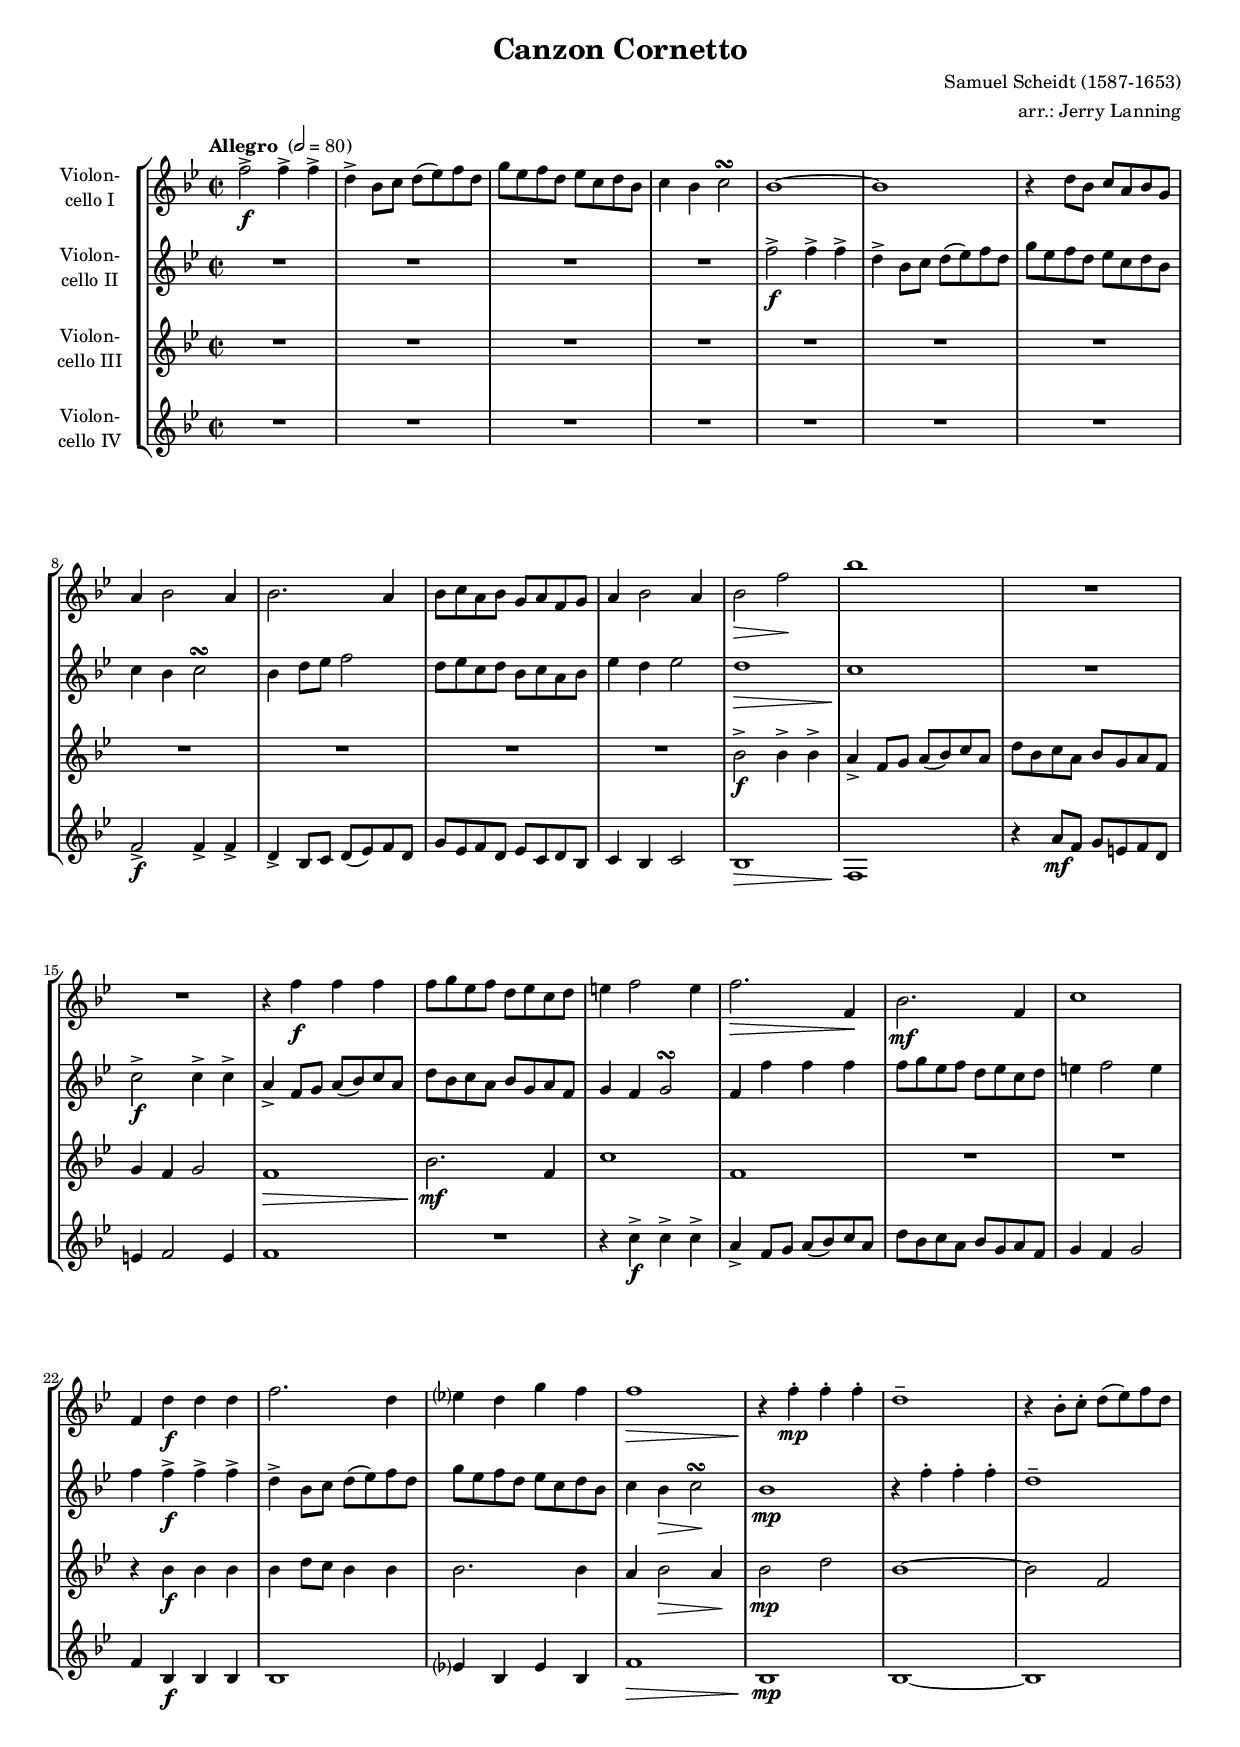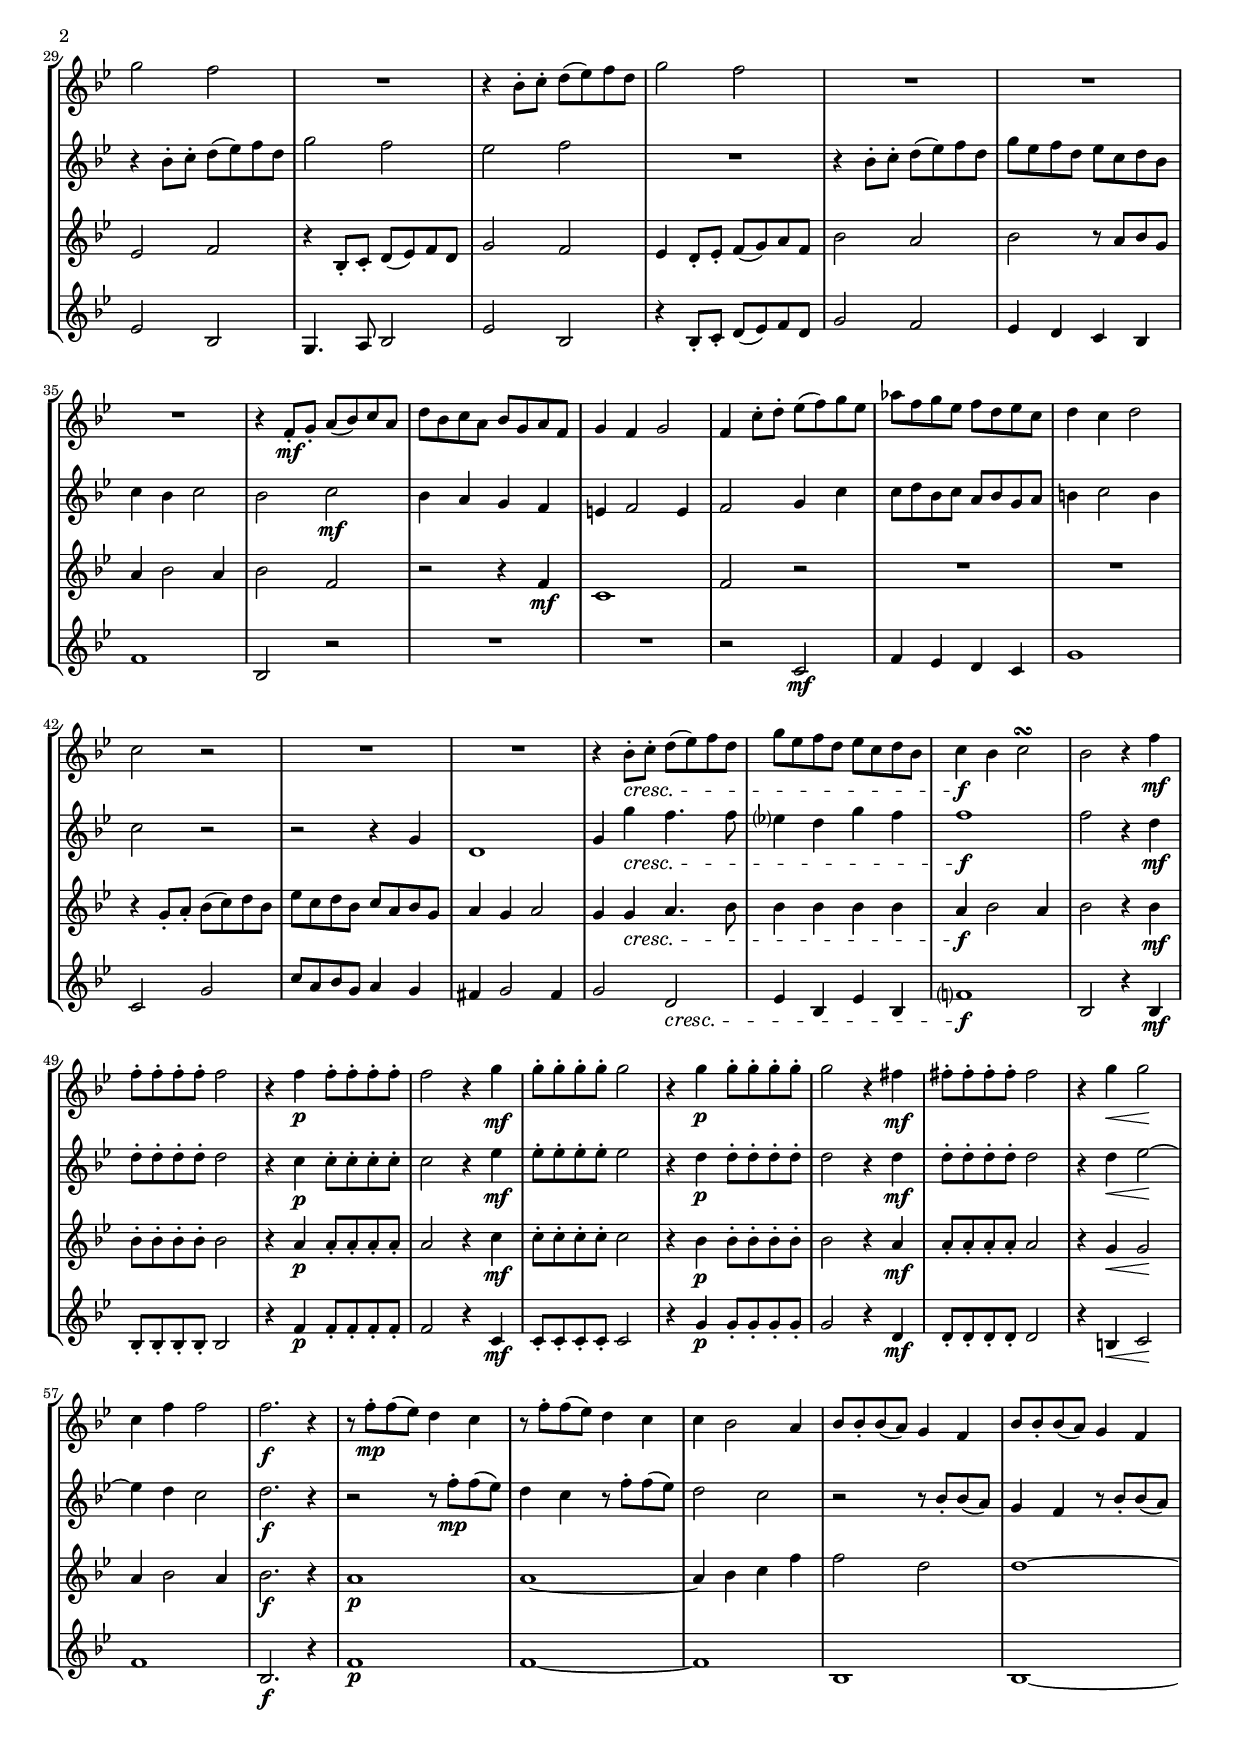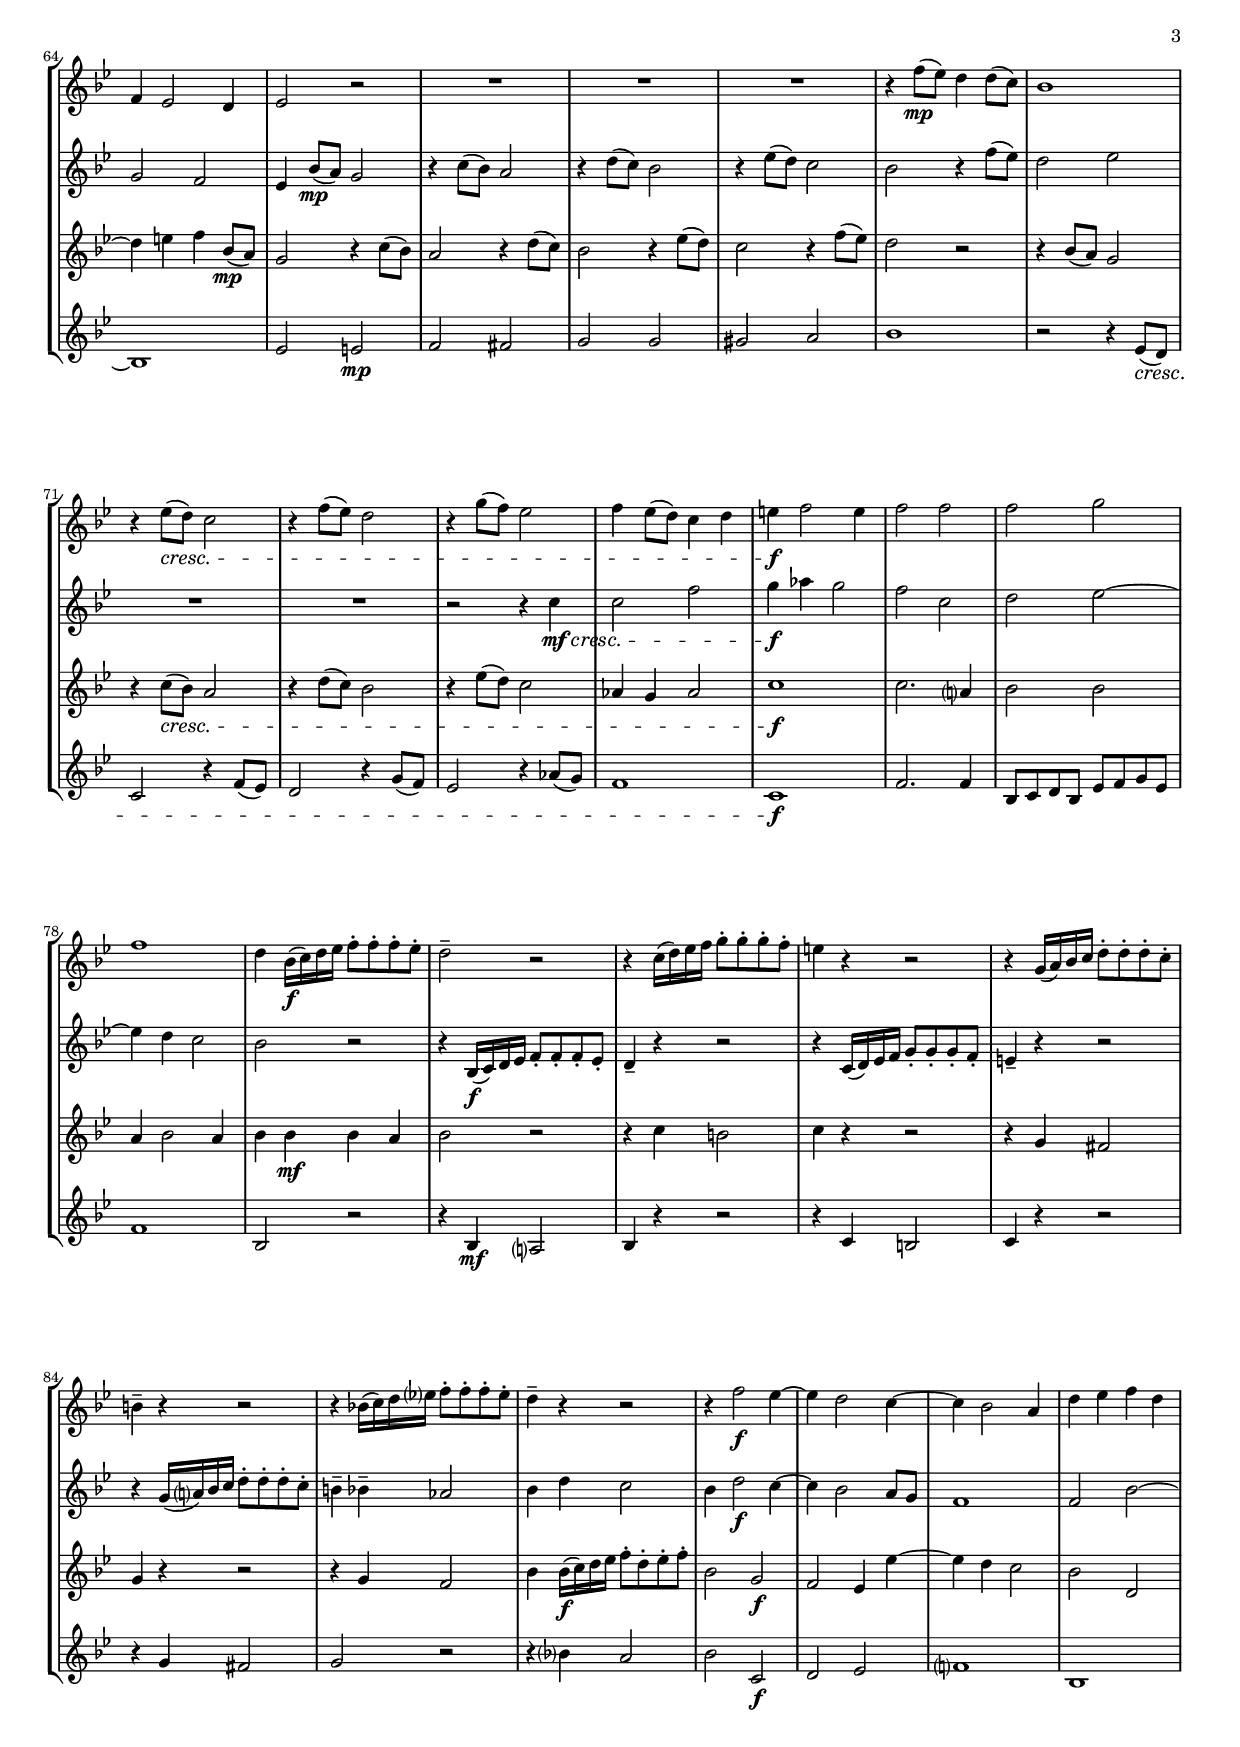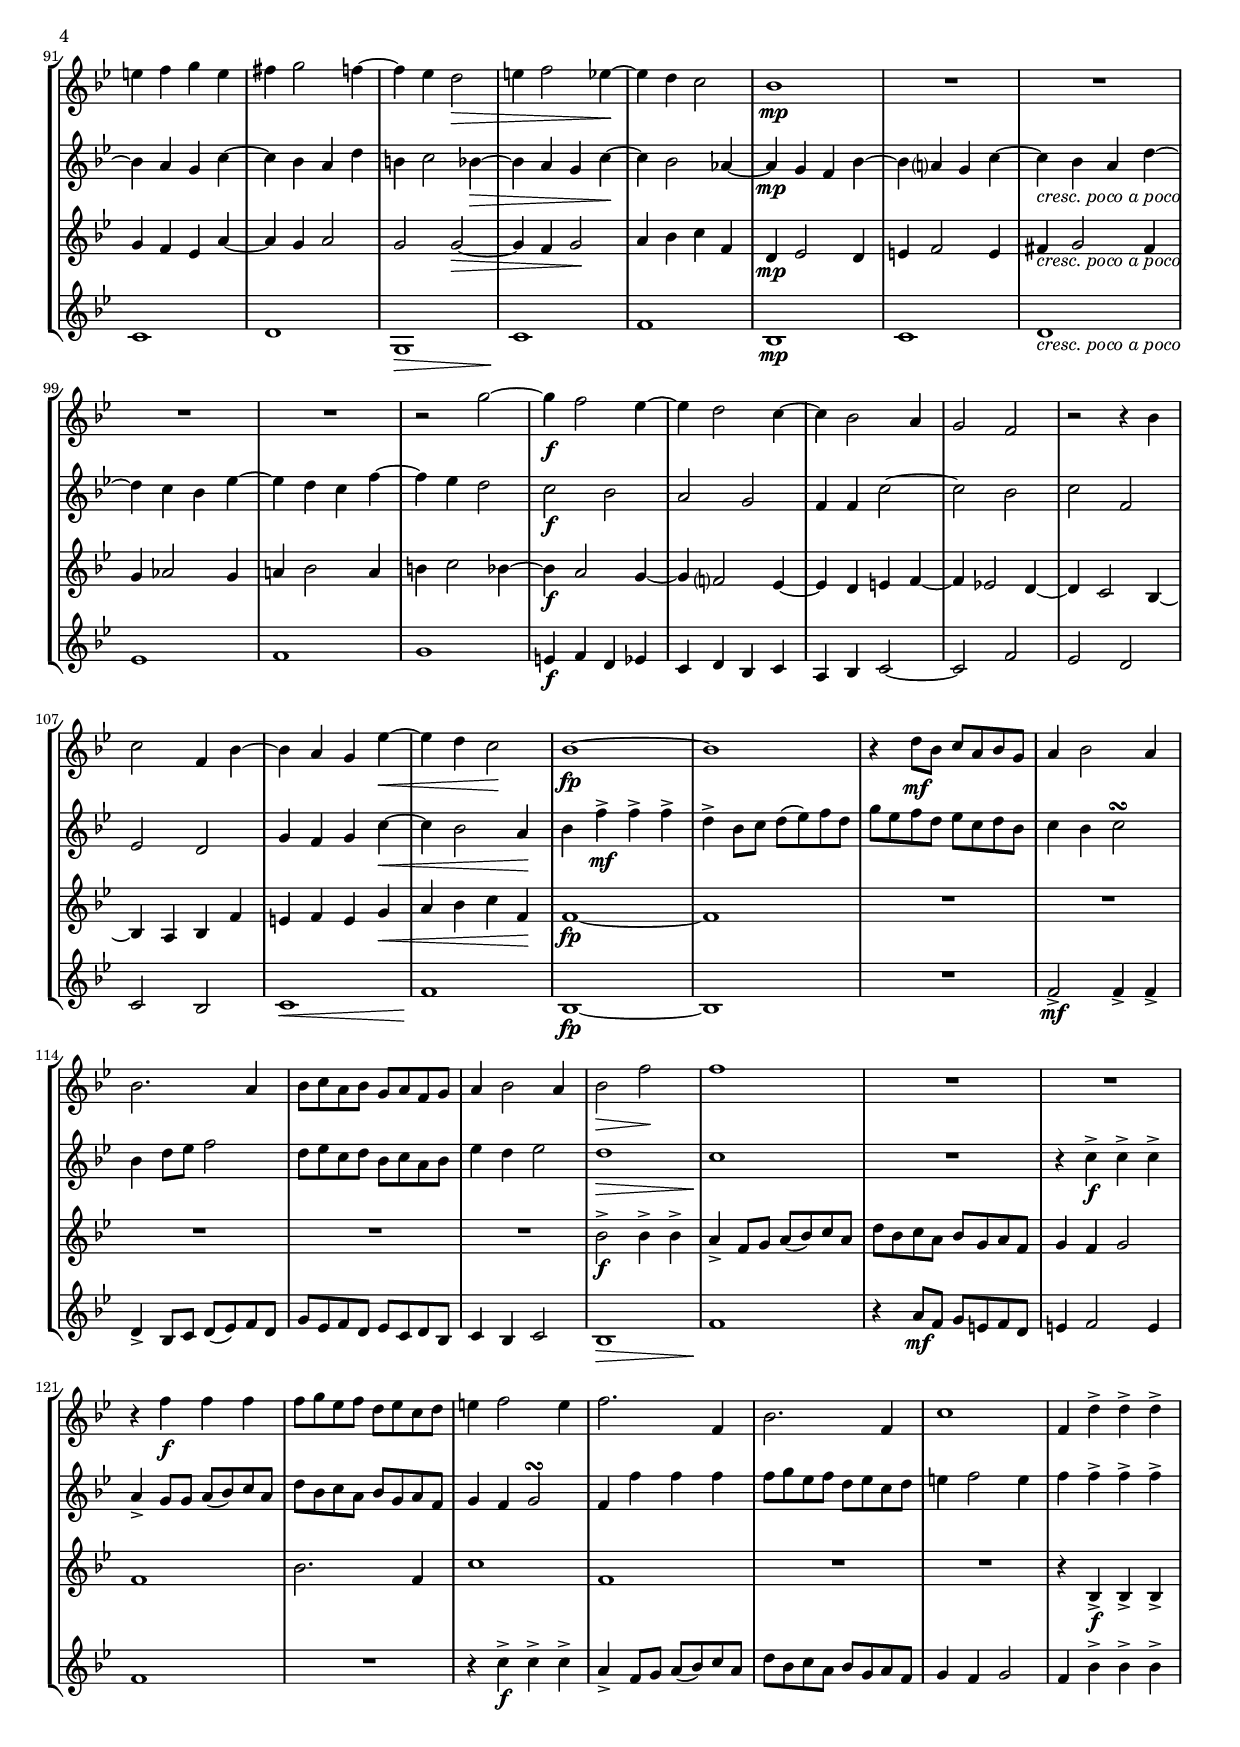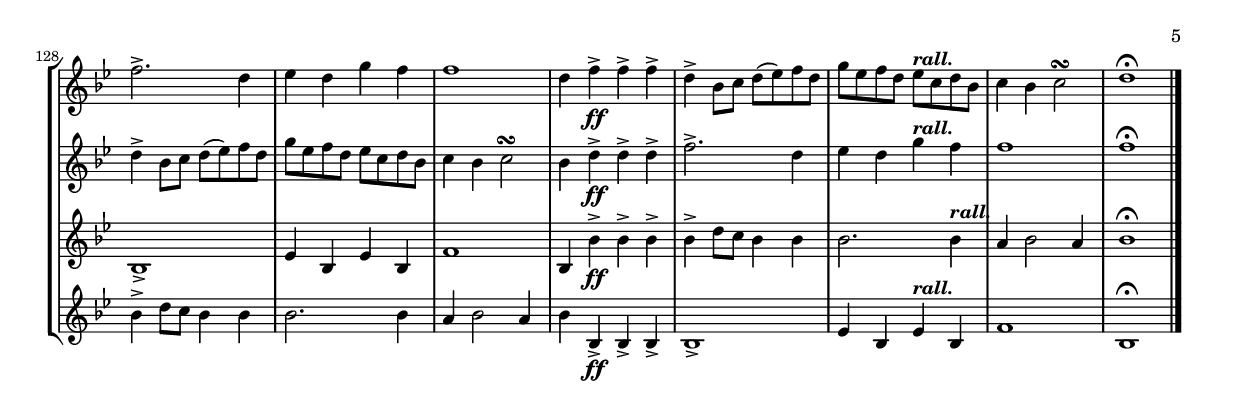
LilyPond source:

\version "2.14.2"
\include "deutsch.ly"

#(set-global-staff-size 16)

\header {
  title = "Canzon Cornetto"
  composer = "Samuel Scheidt (1587-1653)"
  arranger = "arr.: Jerry Lanning"
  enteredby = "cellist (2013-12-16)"
}

voiceconsts = {
 \key b \major
 \time 2/2
 \clef "treble"
% \clef "bass"
% \numericTimeSignature
 \compressFullBarRests
 \tempo "Allegro " 2=80
}

%minstr = "harpsichord"
mihi = "clarinet"
%minstr = "accordion"
milo = "bassoon"

cpap = \markup \italic "cresc. poco a poco"
rall = \markup \bold \italic "rall."

va = \relative c'' {
  \voiceconsts

  f2->\f f4-> f->
  d-> b8 c d( es) f d
  g es f d es c d b
  c4 b c2\turn
  b1~
  b

  r4 d8 b c a b g
  a4 b2 a4
  b2. a4
  b8 c a b g a f g
  a4 b2 a4
  b2\> f'\!

  b1
  R1*2
  r4 f\f f f
  f8 g es f d es c d
  e4 f2 e4
  f2.\> f,4\!

  b2.\mf f4
  c'1
  f,4 d'\f d d
  f2. d4
  es? d g f
  f1\>
  r4\! f-.\mp f-. f-.

  d1--
  r4 b8-. c-. d( es) f d
  g2 f
  R1
  r4 b,8-. c-. d( es) f d
  g2 f

  R1*3
  r4 f,8-.\mf g-. a( b) c a
  d b c a b g a f
  g4 f g2
  f4 c'8-. d-. es( f) g es

  as f g es f d es c
  d4 c d2
  c r
  R1*2
  r4 b8-.\cresc c-. d( es) f d

  g es f d es c d b
  c4\f b c2\turn
  b r4 f'\mf
  f8-. f-. f-. f-. f2
  r4 f\p f8-. f-. f-. f-.

  f2 r4 g\mf
  g8-. g-. g-. g-. g2
  r4 g\p g8-. g-. g-. g-.
  g2 r4 fis\mf
  fis8-. fis-. fis-. fis-. fis2

  r4 g\< g2\!
  c,4 f f2
  f2.\f r4
  r8 f-.\mp f( es) d4 c
  r8 f-. f( es) d4 c
  c b2 a4

  b8 b-. b( a) g4 f
  b8 b-. b( a) g4 f
  f es2 d4
  es2 r
  R1*3
  r4 f'8(\mp es) d4 d8( c)

  b1
  r4 es8(\cresc d) c2
  r4 f8( es) d2
  r4 g8( f) es2
  f4 es8( d) c4 d
  e\f f2 e4

  f2 f
  f g
  f1
  d4 b16(\f c) d es f8-. f-. f-. es-.
  d2-- r
  r4 c16( d) es f g8-. g-. g-. f-.

  e4 r r2
  r4 g,16( a) b c d8-. d-. d-. c-.
  h4-- r r2
  r4 b!16( c) d es? f8-. f-. f-. es-.
  d4-- r r2

  r4 f2\f es4~
  es d2 c4~
  c b2 a4
  d es f d
  e f g e
  fis g2 f4~

  f es d2\>
  e4 f2 es4~\!
  es d c2
  b1\mp
  R1*4
  r2 g'~

  g4\f f2 es4~
  es d2 c4~
  c b2 a4
  g2 f
  r r4 b
  c2 f,4 b~

  b a g es'~\<
  es d c2\!
  b1~\fp
  b
  r4 d8\mf b c a b g
  a4 b2 a4

  b2. a4
  b8 c a b g a f g
  a4 b2 a4
  b2\> f'\!
  f1
  R1*2

  r4 f\f f f
  f8 g es f d es c d
  e4 f2 e4
  f2. f,4
  b2. f4
  c'1

  f,4 d'-> d-> d->
  f2.-> d4
  es d g f
  f1
  d4 f->\ff f-> f->

  d-> b8 c d( es) f d
  g es f d es^\rall c d b
  c4 b c2\turn
  d1\fermata \bar "|."
}

vb = \relative c'' {
  \voiceconsts

  R1*4
  f2->\f f4-> f->
  d-> b8 c d( es) f d
  g es f d es c d b
  c4 b c2\turn

  b4 d8 es f2
  d8 es c d b c a b
  es4 d es2
  d1\>
  c\!
  R1
  c2->\f c4-> c->

  a-> f8 g a( b) c a
  d b c a b g a f
  g4 f g2\turn
  f4 f' f f
  f8 g es f d es c d

  e4 f2 e4
  f f->\f f-> f->
  d-> b8 c d( es) f d
  g es f d es c d b
  c4 b\> c2\turn\!
  b1\mp

  r4 f'-. f-. f-.
  d1--
  r4 b8-. c-. d( es) f d
  g2 f
  es f
  R1

  r4 b,8-. c-. d( es) f d
  g es f d es c d b
  c4 b c2
  b c\mf
  b4 a g f

  e f2 e4
  f2 g4 c
  c8 d b c a b g a
  h4 c2 h4
  c2 r
  r r4 g

  d1
  g4 g'\cresc f4. f8
  es?4 d g f
  f1\f
  f2 r4 d\mf
  d8-. d-. d-. d-. d2

  r4 c\p c8-. c-. c-. c-.
  c2 r4 es\mf
  es8-. es-. es-. es-. es2
  r4 d\p d8-. d-. d-. d-.
  d2 r4 d\mf

  d8-. d-. d-. d-. d2
  r4 d\< es2~\!
  es4 d c2
  d2.\f r4
  r2 r8 f-.\mp f( es)
  d4 c r8 f-. f( es)

  d2 c
  r r8 b-. b( a)
  g4 f r8 b-. b( a)
  g2 f
  es4 b'8(\mp a) g2
  r4 c8( b) a2

  r4 d8( c) b2
  r4 es8( d) c2
  b r4 f'8( es)
  d2 es
  R1*2
  r2 r4 c\mf\cresc

  c2 f
  g4\f as g2
  f c
  d es~
  es4 d c2
  b r

  r4 b,16(\f c) d es f8-. f-. f-. es-.
  d4-- r r2
  r4 c16( d) es f g8-. g-. g-. f-.
  e4-- r r2
  r4 g16( a?) b c d8-. d-. d-. c-.

  h4-- b-- as2
  b4 d c2
  b4 d2\f c4~
  c b2 a8 g
  f1
  f2 b~
  b4 a g c~

  c b a d
  h c2 b4~\>
  b a g c~\!
  c b2 as4~
  as\mp g f b~
  b a? g c~

  c_\cpap b a d~
  d c b es~
  es d c f~
  f es d2
  c\f b

  a g
  f4 f c'2~
  c b
  c f,
  es d

  g4 f g c~\<
  c b2 a4\!
  b f'->\mf f-> f->
  d-> b8 c d( es) f d
  g es f d es c d b

  c4 b c2\turn
  b4 d8 es f2
  d8 es c d b c a b
  es4 d es2
  d1\>
  c\!
  R1

  r4 c->\f c-> c->
  a-> g8 g a( b) c a
  d b c a b g a f
  g4 f g2\turn
  f4 f' f f

  f8 g es f d es c d
  e4 f2 e4
  f f-> f-> f->
  d-> b8 c d( es) f d
  g es f d es c d b

  c4 b c2\turn
  b4 d->\ff d-> d->
  f2.-> d4
  es d g^\rall f
  f1
  f\fermata \bar "|."
}

vc = \relative c'' {
  \voiceconsts

  R1*11
  b2->\f b4-> b->
  a-> f8 g a( b) c a
  d b c a b g a f
  g4 f g2
  f1\>

  b2.\!\mf f4
  c'1
  f,
  R1*2
  r4 b\f b b
  b d8 c b4 b
  b2. b4

  a b2\> a4\!
  b2\mp d
  b1~
  b2 f
  es f
  r4 b,8-. c-. d( es) f d

  g2 f
  es4 d8-. es-. f( g) a f
  b2 a
  b r8 a b g
  a4 b2 a4
  b2 f

  r r4 f\mf
  c1
  f2 r
  R1*2
  r4 g8-. a-. b( c) d b
  es c d b c a b g

  a4 g a2
  g4 g\cresc a4. b8
  b4 b b b
  a\f b2 a4
  b2 r4 b\mf
  b8-. b-. b-. b-. b2

  r4 a\p a8-. a-. a-. a-.
  a2 r4 c\mf
  c8-. c-. c-. c-. c2
  r4 b\p b8-. b-. b-. b-.
  b2 r4 a\mf

  a8-. a-. a-. a-. a2
  r4 g\< g2\!
  a4 b2 a4
  b2.\f r4
  a1\p
  a~
  a4 b c f

  f2 d
  d1~
  d4 e f b,8(\mp a)
  g2 r4 c8( b)
  a2 r4 d8( c)
  b2 r4 es8( d)

  c2 r4 f8( es)
  d2 r
  r4 b8( a) g2
  r4 c8(\cresc b) a2
  r4 d8( c) b2
  r4 es8( d) c2

  as4 g as2
  c1\f
  c2. a?4
  b2 b
  a4 b2 a4
  b b\mf b a
  b2 r

  r4 c h2
  c4 r r2
  r4 g fis2
  g4 r r2
  r4 g f2

  b4 b16(\f c) d es f8-. d-. es-. f-.
  b,2 g\f
  f es4 es'~
  es d c2
  b d,
  g4 f es a~

  a g a2
  g g~\>
  g4 f g2\!
  a4 b c f,
  d\mp es2 d4
  e f2 e4

  fis_\cpap g2 fis4
  g as2 g4
  a! b2 a4
  h c2 b4~
  b\f a2 g4~

  g f?2 es4~
  es d e f~
  f es!2 d4~
  d c2 b4~
  b a b f'

  e f e g\<
  a b c f,\!
  f1~\fp
  f
  R1*5
  b2->\f b4-> b->

  a-> f8 g a( b) c a
  d b c a b g a f
  g4 f g2
  f1
  b2. f4
  c'1

  f,
  R1*2
  r4 b,->\f b-> b->
  b1->
  es4 b es b
  f'1

  b,4 b'->\ff b-> b->
  b-> d8 c b4 b
  b2. b4^\rall
  a b2 a4
  b1\fermata \bar "|."
}

vd = \relative c' {
  \voiceconsts

  R1*7
  f2->\f f4-> f->
  d-> b8 c d( es) f d
  g es f d es c d b
  c4 b c2
  b1\>

  f\! r4 a'8\mf f g e f d
  e4 f2 e4
  f1
  R1
  r4 c'->\f c-> c->

  a-> f8 g a( b) c a
  d b c a b g a f
  g4 f g2
  f4 b,\f b b
  b1

  es?4 b es b
  f'1\>
  b,\!\mp
  b~
  b
  es2 b
  g4. a8 b2

  es b
  r4 b8-. c-. d( es) f d
  g2 f
  es4 d c b
  f'1
  b,2 r

  R1*2
  r2 c\mf
  f4 es d c
  g'1
  c,2 g'
  c8 a b g a4 g

  fis g2 fis4
  g2 d\cresc
  es4 b es b
  f'?1\f
  b,2 r4 b\mf
  b8-. b-. b-. b-. b2

  r4 f'\p f8-. f-. f-. f-.
  f2 r4 c\mf
  c8-. c-. c-. c-. c2
  r4 g'\p g8-. g-. g-. g-.
  g2 r4 d\mf

  d8-. d-. d-. d-. d2
  r4 h\< c2\!
  f1
  b,2.\f r4
  f'1\p
  f~
  f
  b,

  b~
  b
  es2 e\mp
  f fis
  g g
  gis a
  b1

  r2 r4 es,8(\cresc d)
  c2 r4 f8( es)
  d2 r4 g8( f)
  es2 r4 as8( g)
  f1
  c\f

  f2. f4
  b,8 c d b es f g es
  f1
  b,2 r
  r4 b\mf a?2
  b4 r r2

  r4 c h2
  c4 r r2
  r4 g' fis2
  g r
  r4 b? a2
  b c,\f

  d es
  f?1
  b,
  c
  d
  g,\>
  c\!
  f
  b,\mp

  c
  d_\cpap
  es
  f
  g
  e4\f f d es

  c d b c
  a b c2~
  c f
  es d
  c b

  c1\<
  f\!
  b,~\fp
  b
  R1
  f'2->\mf f4-> f->
  d-> b8 c d( es) f d

  g es f d es c d b
  c4 b c2
  b1\>
  f'\!
  r4 a8\mf f g e f d
  e4 f2 e4

  f1
  R1
  r4 c'->\f c-> c->
  a-> f8 g a( b) c a
  d b c a b g a f

  g4 f g2
  f4 b-> b-> b->
  b-> d8 c b4 b
  b2. b4
  a b2 a4

  b b,->\ff b-> b->
  b1->
  es4 b es^\rall b
  f'1
  b,\fermata \bar "|." 
}


music = \new StaffGroup <<
      \new Staff {
	\set Staff.midiInstrument = \mihi
	\set Staff.instrumentName = \markup \center-column { "Violon-" "cello I" }
	\transpose b b { \va }
      }

      \new Staff {
	\set Staff.midiInstrument = \mihi
	\set Staff.instrumentName = \markup \center-column { "Violon-" "cello II" }
	\transpose b b { \vb }
      }

      \new Staff {
	\set Staff.midiInstrument = \milo
	\set Staff.instrumentName = \markup \center-column { "Violon-" "cello III" }
	\transpose b b { \vc }
      }

      \new Staff {
	\set Staff.midiInstrument = \milo
	\set Staff.instrumentName = \markup \center-column { "Violon-" "cello IV" }
	\transpose b b { \vd }
      }
>>

\book {
  \score {
    \music
    \layout {}
  }

  \score {
    \unfoldRepeats \music

    \midi {
      \context {
        \Score
      }
    }
  }
}
